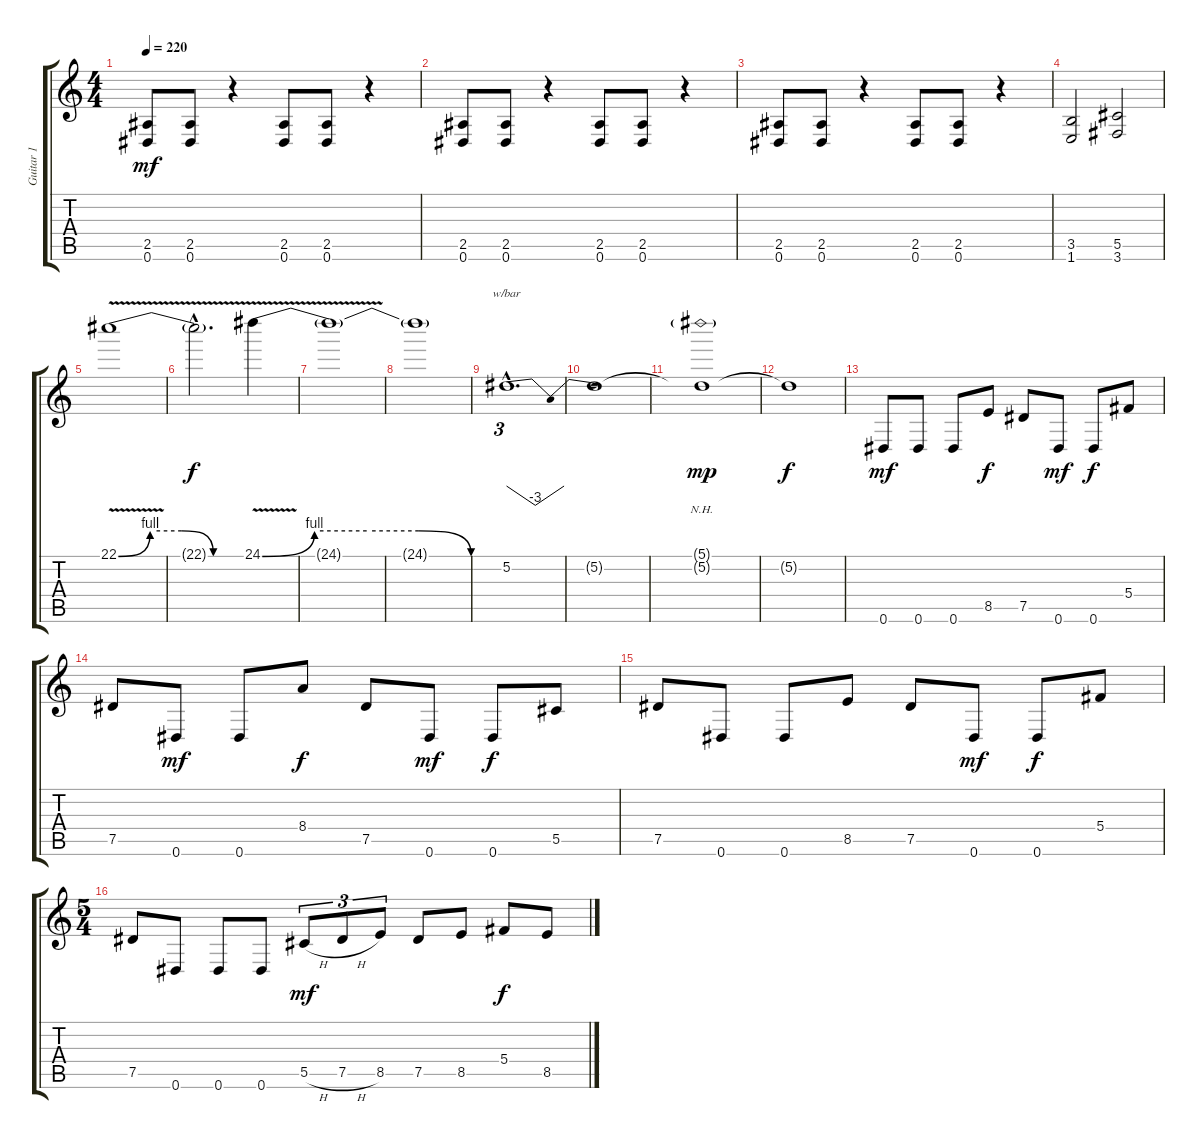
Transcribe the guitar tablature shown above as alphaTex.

\track ("Guitar 1" "Guitar 1") {instrument distortionguitar}
\staff {score tabs}
\tuning (Eb4 Bb3 Gb3 Db3 Ab2 Eb2) {hide}
\ts (4 4)
\tempo 220
\clef g2
\ks c
(2.5 0.6).8{dy mf} (2.5 0.6).8 r.4 (2.5 0.6).8 (2.5 0.6).8 r.4 |
(2.5 0.6).8 (2.5 0.6).8 r.4 (2.5 0.6).8 (2.5 0.6).8 r.4 |
(2.5 0.6).8 (2.5 0.6).8 r.4 (2.5 0.6).8 (2.5 0.6).8 r.4 |
(3.5 1.6).2 (5.5 3.6).2 |
22.1{be (custom 0 0 15 4 30 4 45 0 60 0) v}.1 |
22.1{hac t}.2{d dy f} 24.1{be (custom 0 0 15 4 30 4 45 4 60 0) v}.4 |
24.1{t}.1 |
24.1{t}.1 |
5.2{hac}.1{d tu (3 2) tbe (dip default 0 0 30 -12 60 0)} |
5.2{t}.1 |
(5.1{nh g} 5.2{t}).1{dy mp} |
5.2{t}.1{dy f} |
0.6.8{dy mf} 0.6.8 0.6.8 8.5.8{dy f} 7.5.8 0.6.8{dy mf} 0.6.8{dy f} 5.4.8 |
7.5.8 0.6.8{dy mf} 0.6.8 8.4.8{dy f} 7.5.8 0.6.8{dy mf} 0.6.8{dy f} 5.5.8 |
7.5.8 0.6.8 0.6.8 8.5.8 7.5.8 0.6.8{dy mf} 0.6.8{dy f} 5.4.8 |
\ts (5 4)
7.5.8 0.6.8 0.6.8 0.6.8 5.5{h}.8{tu (3 2) dy mf} 7.5{h}.8{tu (3 2)} 8.5.8{tu (3 2)} 7.5.8 8.5.8 5.4.8{dy f} 8.5.8
